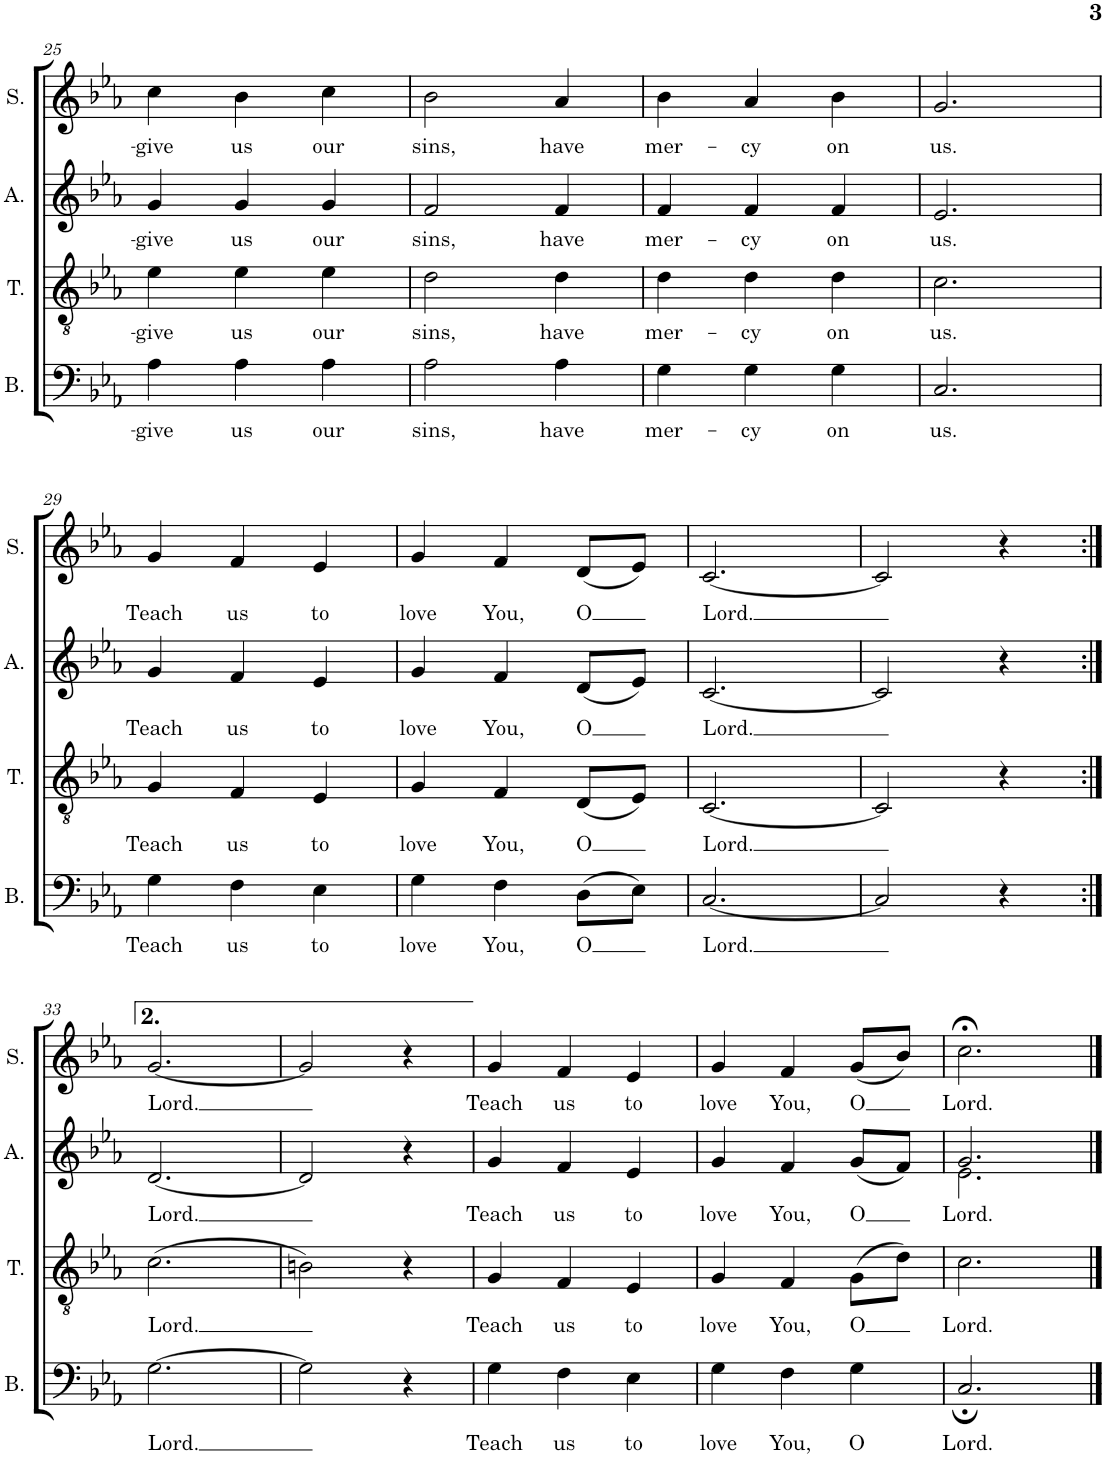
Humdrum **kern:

**kern	**text	**kern	**text	**kern	**text	**kern	**text
*part4	*part4	*part3	*part3	*part2	*part2	*part1	*part1
*staff4	*staff4	*staff3	*staff3	*staff2	*staff2	*staff1	*staff1
*I"Bass	*	*I"Tenor	*	*I"Alto	*	*I"Soprano	*
*I'B.	*	*I'T.	*	*I'A.	*	*I'S.	*
!!LO:PB:g=z
*clefF4	*	*clefGv2	*	*clefG2	*	*clefG2	*
*k[b-e-a-]	*	*k[b-e-a-]	*	*k[b-e-a-]	*	*k[b-e-a-]	*
*M3/4	*	*M3/4	*	*M3/4	*	*M3/4	*
=25	=25	=25	=25	=25	=25	=25	=25
!	!LO:LY:b	!	!LO:LY:b	!	!LO:LY:b	!	!LO:LY:b
4A-\	-give	4e-\	-give	4g/	-give	4cc\	-give
!	!LO:LY:b	!	!LO:LY:b	!	!LO:LY:b	!	!LO:LY:b
4A-\	us	4e-\	us	4g/	us	4b-\	us
!	!LO:LY:b	!	!LO:LY:b	!	!LO:LY:b	!	!LO:LY:b
4A-\	our	4e-\	our	4g/	our	4cc\	our
=26	=26	=26	=26	=26	=26	=26	=26
!	!LO:LY:b	!	!LO:LY:b	!	!LO:LY:b	!	!LO:LY:b
2A-\	sins,	2d\	sins,	2f/	sins,	2b-\	sins,
!	!LO:LY:b	!	!LO:LY:b	!	!LO:LY:b	!	!LO:LY:b
4A-\	have	4d\	have	4f/	have	4a-/	have
=27	=27	=27	=27	=27	=27	=27	=27
!	!LO:LY:b	!	!LO:LY:b	!	!LO:LY:b	!	!LO:LY:b
4G\	mer-	4d\	mer-	4f/	mer-	4b-\	mer-
!	!LO:LY:b	!	!LO:LY:b	!	!LO:LY:b	!	!LO:LY:b
4G\	-cy	4d\	-cy	4f/	-cy	4a-/	-cy
!	!LO:LY:b	!	!LO:LY:b	!	!LO:LY:b	!	!LO:LY:b
4G\	on	4d\	on	4f/	on	4b-\	on
=28	=28	=28	=28	=28	=28	=28	=28
!	!LO:LY:b	!	!LO:LY:b	!	!LO:LY:b	!	!LO:LY:b
2.C/	us.	2.c\	us.	2.e-/	us.	2.g/	us.
!!LO:LB:g=z
=29	=29	=29	=29	=29	=29	=29	=29
!	!LO:LY:b	!	!LO:LY:b	!	!LO:LY:b	!	!LO:LY:b
4G\	Teach	4G/	Teach	4g/	Teach	4g/	Teach
!	!LO:LY:b	!	!LO:LY:b	!	!LO:LY:b	!	!LO:LY:b
4F\	us	4F/	us	4f/	us	4f/	us
!	!LO:LY:b	!	!LO:LY:b	!	!LO:LY:b	!	!LO:LY:b
4E-\	to	4E-/	to	4e-/	to	4e-/	to
=30	=30	=30	=30	=30	=30	=30	=30
!	!LO:LY:b	!	!LO:LY:b	!	!LO:LY:b	!	!LO:LY:b
4G\	love	4G/	love	4g/	love	4g/	love
!	!LO:LY:b	!	!LO:LY:b	!	!LO:LY:b	!	!LO:LY:b
4F\	You,	4F/	You,	4f/	You,	4f/	You,
!	!LO:LY:b	!	!LO:LY:b	!	!LO:LY:b	!	!LO:LY:b
(8D\L	O	(8D/L	O	(8d/L	O	(8d/L	O
8E-\J)	.	8E-/J)	.	8e-/J)	.	8e-/J)	.
=31	=31	=31	=31	=31	=31	=31	=31
!	!LO:LY:b	!	!LO:LY:b	!	!LO:LY:b	!	!LO:LY:b
[2.C/	Lord.	[2.C/	Lord.	[2.c/	Lord.	[2.c/	Lord.
=32	=32	=32	=32	=32	=32	=32	=32
2C/]	.	2C/]	.	2c/]	.	2c/]	.
4r	.	4r	.	4r	.	4r	.
!!LO:LB:g=z
=33:|!	=33:|!	=33:|!	=33:|!	=33:|!	=33:|!	=33:|!	=33:|!
!	!LO:LY:b	!	!LO:LY:b	!	!LO:LY:b	!	!LO:LY:b
[2.G\	Lord.	(2.c\	Lord.	[2.d/	Lord.	[2.g/	Lord.
=34	=34	=34	=34	=34	=34	=34	=34
2G\]	.	2Bn\)	.	2d/]	.	2g/]	.
4r	.	4r	.	4r	.	4r	.
=35	=35	=35	=35	=35	=35	=35	=35
!	!LO:LY:b	!	!LO:LY:b	!	!LO:LY:b	!	!LO:LY:b
4G\	Teach	4G/	Teach	4g/	Teach	4g/	Teach
!	!LO:LY:b	!	!LO:LY:b	!	!LO:LY:b	!	!LO:LY:b
4F\	us	4F/	us	4f/	us	4f/	us
!	!LO:LY:b	!	!LO:LY:b	!	!LO:LY:b	!	!LO:LY:b
4E-\	to	4E-/	to	4e-/	to	4e-/	to
=36	=36	=36	=36	=36	=36	=36	=36
!	!LO:LY:b	!	!LO:LY:b	!	!LO:LY:b	!	!LO:LY:b
4G\	love	4G/	love	4g/	love	4g/	love
!	!LO:LY:b	!	!LO:LY:b	!	!LO:LY:b	!	!LO:LY:b
4F\	You,	4F/	You,	4f/	You,	4f/	You,
!	!LO:LY:b	!	!LO:LY:b	!	!LO:LY:b	!	!LO:LY:b
4G\	O	(8G\L	O	(8g/L	O	(8g/L	O
.	.	8d\J)	.	8f/J)	.	8b-/J)	.
=37	=37	=37	=37	=37	=37	=37	=37
!	!LO:LY:b	!	!LO:LY:b	!	!LO:LY:b	!	!LO:LY:b
*	*	*	*	*^	*	*	*
2.C;/	Lord.	2.c\	Lord.	2.g/	2.e-\	Lord.	2.cc;<\	Lord.
*	*	*	*	*v	*v	*	*	*
==	==	==	==	==	==	==	==
*-	*-	*-	*-	*-	*-	*-	*-
